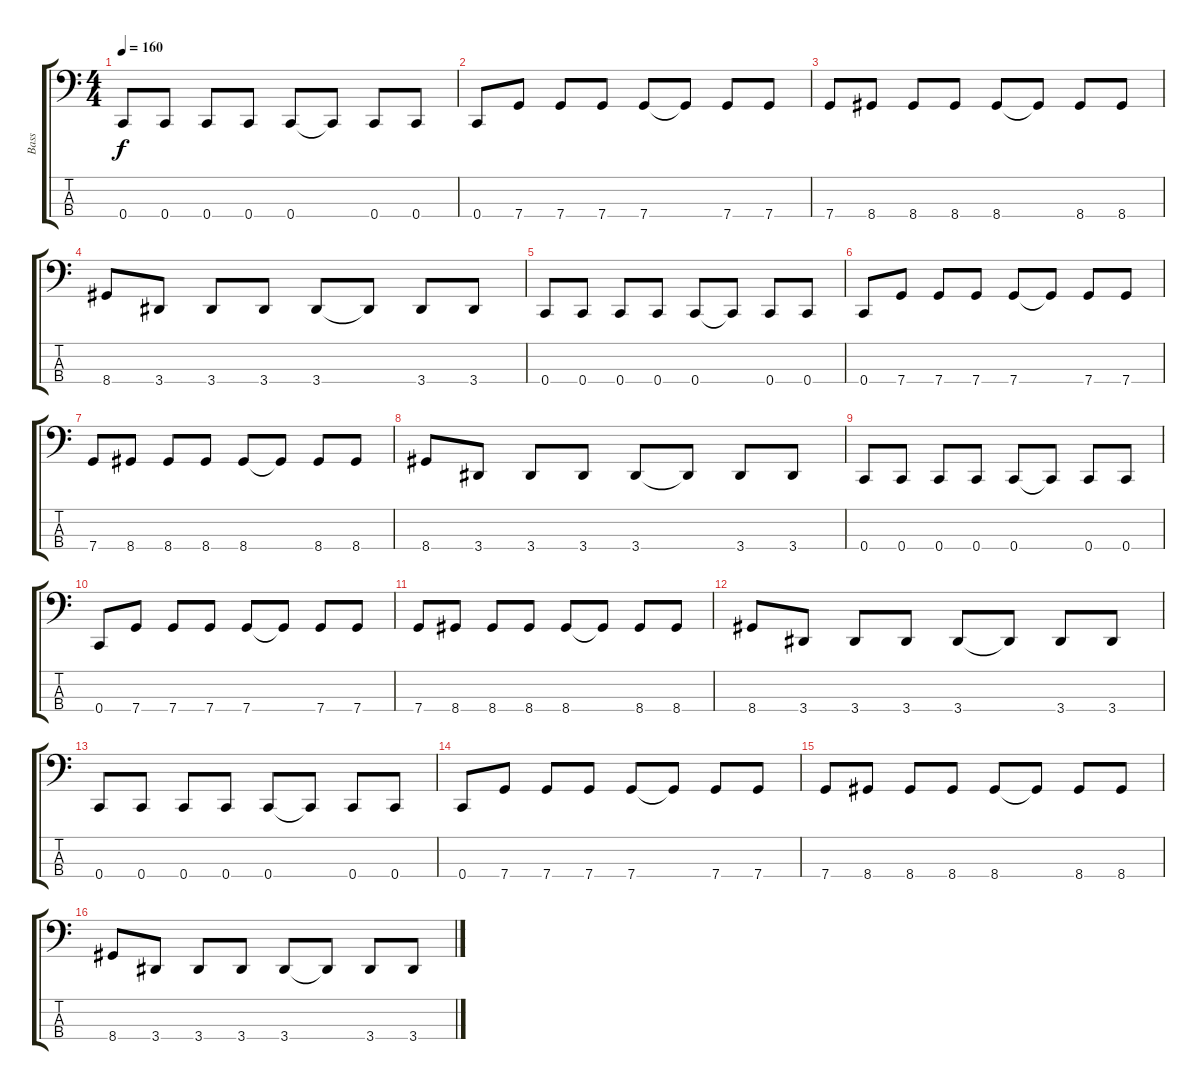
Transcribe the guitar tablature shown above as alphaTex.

\track ("Bass" "Bass") {instrument electricbasspick}
\staff {score tabs}
\tuning (F2 C2 G1 C1) {hide}
\ts (4 4)
\tempo 160
\clef f4
\ks c
0.4.8{dy f} 0.4.8 0.4.8 0.4.8 0.4.8 0.4{t}.8 0.4.8 0.4.8 |
0.4.8 7.4.8 7.4.8 7.4.8 7.4.8 7.4{t}.8 7.4.8 7.4.8 |
7.4.8 8.4.8 8.4.8 8.4.8 8.4.8 8.4{t}.8 8.4.8 8.4.8 |
8.4.8 3.4.8 3.4.8 3.4.8 3.4.8 3.4{t}.8 3.4.8 3.4.8 |
0.4.8 0.4.8 0.4.8 0.4.8 0.4.8 0.4{t}.8 0.4.8 0.4.8 |
0.4.8 7.4.8 7.4.8 7.4.8 7.4.8 7.4{t}.8 7.4.8 7.4.8 |
7.4.8 8.4.8 8.4.8 8.4.8 8.4.8 8.4{t}.8 8.4.8 8.4.8 |
8.4.8 3.4.8 3.4.8 3.4.8 3.4.8 3.4{t}.8 3.4.8 3.4.8 |
0.4.8 0.4.8 0.4.8 0.4.8 0.4.8 0.4{t}.8 0.4.8 0.4.8 |
0.4.8 7.4.8 7.4.8 7.4.8 7.4.8 7.4{t}.8 7.4.8 7.4.8 |
7.4.8 8.4.8 8.4.8 8.4.8 8.4.8 8.4{t}.8 8.4.8 8.4.8 |
8.4.8 3.4.8 3.4.8 3.4.8 3.4.8 3.4{t}.8 3.4.8 3.4.8 |
0.4.8 0.4.8 0.4.8 0.4.8 0.4.8 0.4{t}.8 0.4.8 0.4.8 |
0.4.8 7.4.8 7.4.8 7.4.8 7.4.8 7.4{t}.8 7.4.8 7.4.8 |
7.4.8 8.4.8 8.4.8 8.4.8 8.4.8 8.4{t}.8 8.4.8 8.4.8 |
8.4.8 3.4.8 3.4.8 3.4.8 3.4.8 3.4{t}.8 3.4.8 3.4.8
